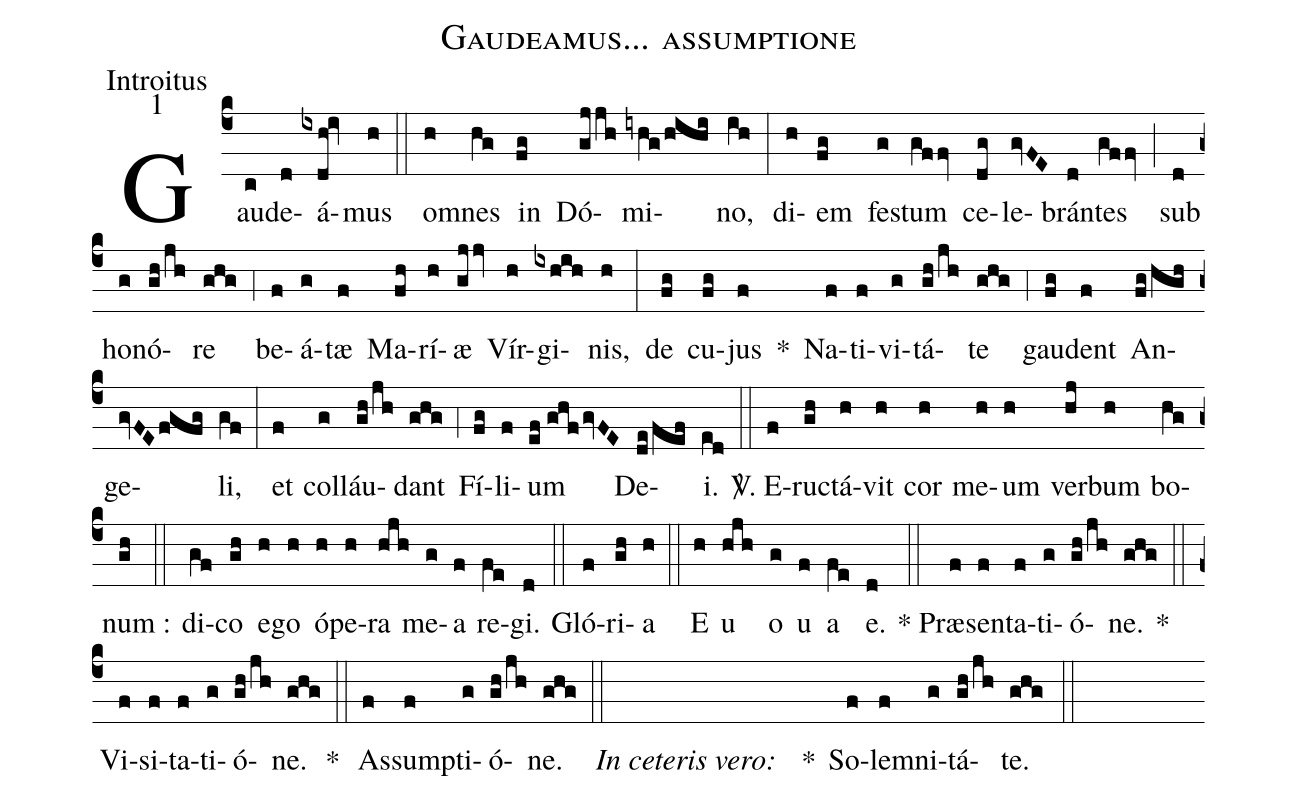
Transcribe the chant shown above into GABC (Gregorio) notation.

name:Gaudeamus... assumptione;
office-part:Introitus;
mode:1;
%%
(c4)Gau(c)de(d)á(ixdh!iv)mus(h) (::) om(h)nes(hg) in(fg) Dó(gjjh)mi(iyhg/hihi)no,(ih) (:) di(h)em(fg) fe(g)stum(gffv) ce(dg)le(gvFE)brán(d)tes(gffv) (;) sub(d) ho(g)nó(gh/jh)re(ghg) (;4) be(f)á(g)tæ(f) Ma(fh)rí(h)æ(gjjv) Vír(h)gi(ixhih)nis,(h) (:) de(fg) cu(fg)jus(f) *() Na(f)ti(f)vi(g)tá(gh/jh)te(ghg) (;4) gau(fg)dent(f) An(fg/hgh)ge(gvFEfgfg)li,(gf) (:) et(f) col(g)láu(gh/jh)dant(ghg) (;4) Fí(fg)li(f)um(ef//ghf/gvFE) De(de/fef)i.(ed) (::)
 <sp>V/</sp>. E(f)ru(gh)ctá(h)vit(h) cor(h) me(h)um(h) ver(hj)bum(h) bo(hg)num :(gh) (::) di(gf)co(gh) e(h)go(h) ó(h)pe(h)ra(hjh) me(g)a(f) re(fe)gi.(d)  (::) Gló(f)ri(gh)a(h) (::) E(h) u(hjh) o(g) u(f) a(fe) e.(d) (::) * Præ(f)sen(f)ta(f)ti(g)ó(gh/jh)ne.(ghg) *(::) Vi(f)si(f)ta(f)ti(g)ó(gh/jh)ne.(ghg) *(::) As(f)sum(f)pti(g)ó(gh/jh)ne.(ghg) (::) <i>In ceteris vero:</i>(/) *() So(f)lem(f)ni(g)tá(gh/jh)te.(ghg) (::)
